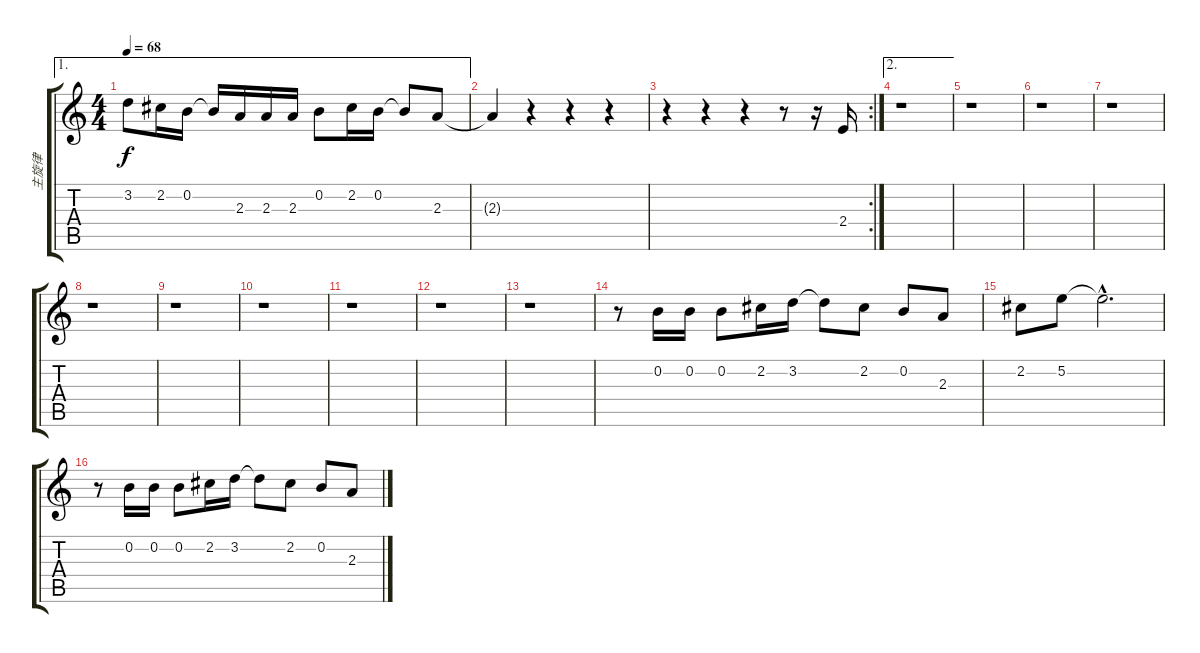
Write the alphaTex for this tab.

\track ("主旋律" "主旋律") {instrument acousticguitarnylon}
\staff {score tabs}
\tuning (E4 B3 G3 D3 A2 E2) {hide}
\ae 1
\ts (4 4)
\tempo 68
\clef g2
\ks c
3.2.8{dy f} 2.2.16 0.2.16 0.2{t}.16 2.3.16 2.3.16 2.3.16 0.2.8 2.2.16 0.2.16 0.2{t}.8 2.3.8 |
2.3{t}.4 r.4 r.4 r.4 |
\rc 2
r.4 r.4 r.4 r.8 r.16 2.4.16 |
\ae 2
r.1 |
r.1 |
r.1 |
r.1 |
r.1 |
r.1 |
r.1 |
r.1 |
r.1 |
r.1 |
r.8 0.2.16 0.2.16 0.2.8 2.2.16 3.2.16 3.2{t}.8 2.2.8 0.2.8 2.3.8 |
2.2.8 5.2.8 5.2{hac t}.2{d} |
r.8 0.2.16 0.2.16 0.2.8 2.2.16 3.2.16 3.2{t}.8 2.2.8 0.2.8 2.3.8
